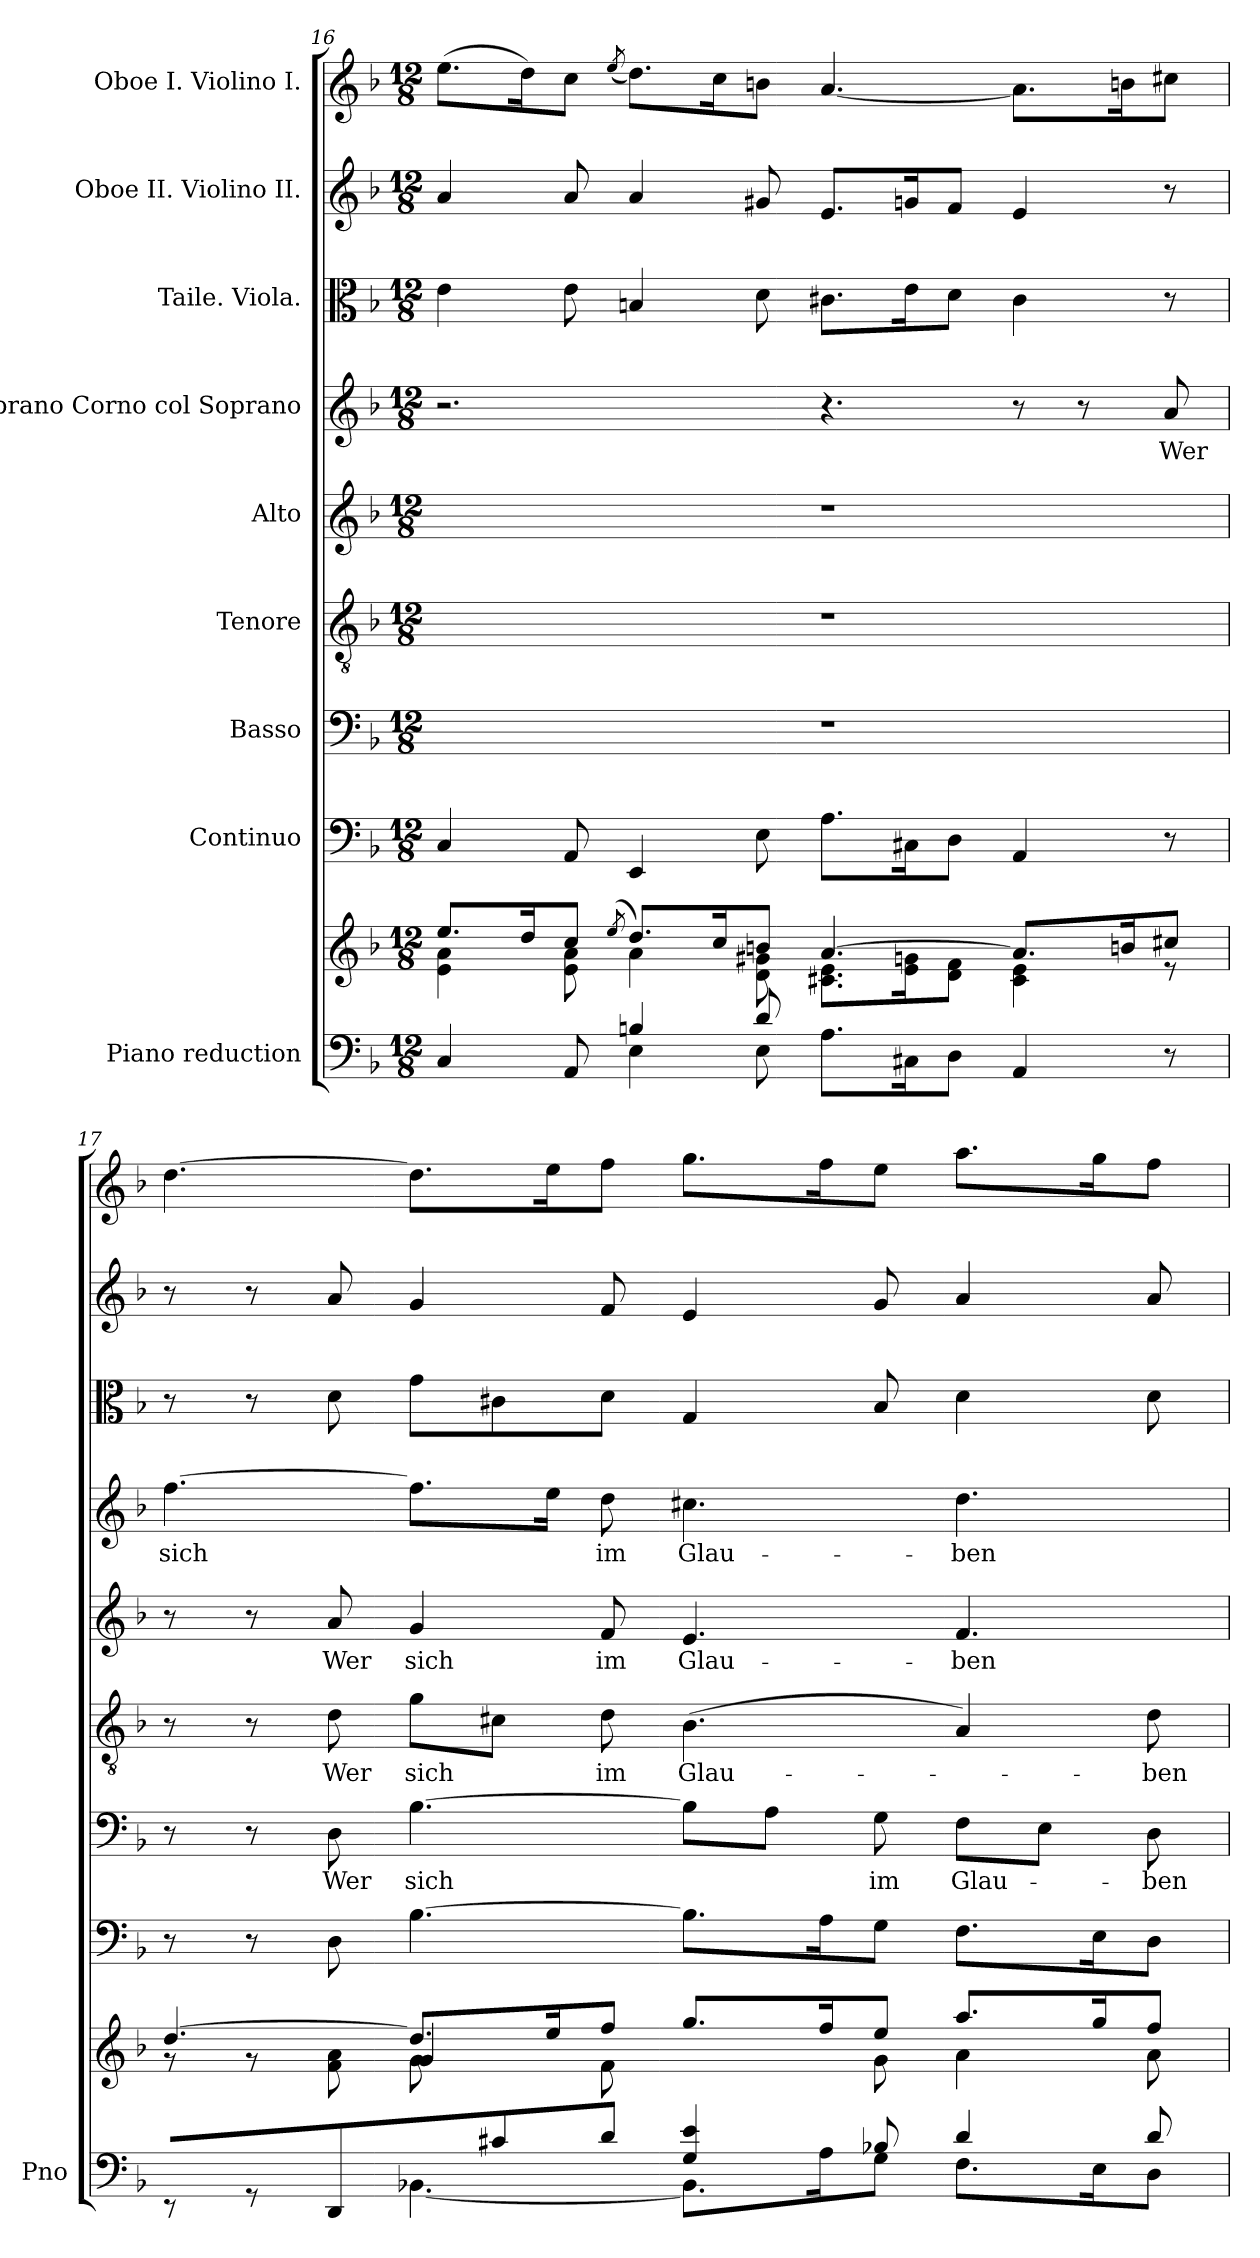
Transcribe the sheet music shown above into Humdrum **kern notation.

**kern	**kern	**kern	**kern	**text	**kern	**text	**kern	**text	**kern	**text	**kern	**kern	**kern
*part9	*part9	*part8	*part7	*part7	*part6	*part6	*part5	*part5	*part4	*part4	*part3	*part2	*part1
*staff10	*staff9	*staff8	*staff7	*staff7	*staff6	*staff6	*staff5	*staff5	*staff4	*staff4	*staff3	*staff2	*staff1
*I"Piano reduction	*	*I"Continuo	*I"Basso	*	*I"Tenore	*	*I"Alto	*	*I"Soprano Corno col Soprano	*	*I"Taile. Viola.	*I"Oboe II. Violino II.	*I"Oboe I. Violino I.
*I'Pno	*	*	*	*	*	*	*	*	*	*	*	*	*
*clefF4	*clefG2	*clefF4	*clefF4	*	*clefGv2	*	*clefG2	*	*clefG2	*	*clefC3	*clefG2	*clefG2
*k[b-]	*k[b-]	*k[b-]	*k[b-]	*	*k[b-]	*	*k[b-]	*	*k[b-]	*	*k[b-]	*k[b-]	*k[b-]
*M12/8	*M12/8	*M12/8	*M12/8	*	*M12/8	*	*M12/8	*	*M12/8	*	*M12/8	*M12/8	*M12/8
=16	=16	=16	=16	=16	=16	=16	=16	=16	=16	=16	=16	=16	=16
*^	*^	*	*	*	*	*	*	*	*	*	*	*	*
4C/	4.ryy	8.ee/L	4e\ 4a\	4C/	1.r	.	1.r	.	1.r	.	2.r	.	4e\	4a/	(>8.ee\L
.	.	16dd/K	.	.	.	.	.	.	.	.	.	.	.	.	16dd\K)
8AA/	.	8cc/J	8e\ 8a\	8AA/	.	.	.	.	.	.	.	.	8e\	8a/	8cc\J
.	.	(<8qee/	.	.	.	.	.	.	.	.	.	.	.	.	(<8qee/
4Bn/	4E\	8.dd/L)	4a\	4EE/	.	.	.	.	.	.	.	.	4Bn/	4a/	8.dd\L)
.	.	16cc/K	.	.	.	.	.	.	.	.	.	.	.	.	16cc\K
8d/	8E\	8bn/J	8d\ 8g#X\	8E\	.	.	.	.	.	.	.	.	8d\	8g#X/	8bn\J
8.A\L	4ryy	[4.a/	8.c#X\ 8.e\L	8.A\L	.	.	.	.	.	.	4.r	.	8.c#X\L	8.e/L	[4.a/
16C#X\K	.	.	16e\ 16gn\K	16C#X\K	.	.	.	.	.	.	.	.	16e\K	16gn/K	.
8D\J	4ryy	.	8d\ 8f\J	8D\J	.	.	.	.	.	.	.	.	8d\J	8f/J	.
4AA/	.	8.a/L]	4c#\ 4e\	4AA/	.	.	.	.	.	.	8r	.	4c#\	4e/	8.a\L]
.	8ryy	.	.	.	.	.	.	.	.	.	8r	.	.	.	.
.	.	16bn/K	.	.	.	.	.	.	.	.	.	.	.	.	16bn\K
!	!	!	!	!	!	!	!	!	!	!	!	!LO:LY:b	!	!	!
8r	8ryy	8cc#X/J	8re	8r	.	.	.	.	.	.	8a/	Wer	8r	8r	8cc#X\J
!!LO:PB:g=z
=17	=17	=17	=17	=17	=17	=17	=17	=17	=17	=17	=17	=17	=17	=17	=17
*	*	*	*^	*	*	*	*	*	*	*	*	*	*	*	*
!	!	!	!	!	!	!	!	!	!	!	!	!	!LO:LY:b	!	!	!
8r	8ryy	[4.dd/	8r	4.ryy	8r	8r	.	8r	.	8r	.	[4.ff\	sich	8r	8r	[4.dd\
8r	8ryy	.	8r	.	8r	8r	.	8r	.	8r	.	.	.	8r	8r	.
!	!	!	!	!	!	!	!LO:LY:b	!	!LO:LY:b	!	!LO:LY:b	!	!	!	!	!
8DD/	8ryy	.	8f\ 8a\	.	8D\	8D\	Wer	8d\	Wer	8a/	Wer	.	.	8d\	8a/	.
!	!	!	!	!	!	!	!LO:LY:b	!	!LO:LY:b	!	!LO:LY:b	!	!	!	!	!
8ryy	[4.BB-X\	8.dd/L]	4g/	8g\L	[4.B-\	[4.B-\	sich	8g\L	sich	4g/	sich	8.ff\L]	.	8g\L	4g/	8.dd\L]
8c#X/	.	.	.	1ryy	.	.	.	8c#X\J	.	.	.	.	.	8c#X\	.	.
.	.	16ee/K	.	.	.	.	.	.	.	.	.	16ee\Jk	.	.	.	16ee\K
!	!	!	!	!	!	!	!	!	!LO:LY:b	!	!LO:LY:b	!	!LO:LY:b	!	!	!
8d/J	.	8ff/J	8f\	.	.	.	.	8d\	im	8f/	im	8dd\	im	8d\J	8f/	8ff\J
!	!	!	!	!	!	!	!	!	!LO:LY:b	!	!LO:LY:b	!	!LO:LY:b	!	!	!
4G/ 4e/	8.BB-\L]	8.gg/L	4ryy	.	8.B-\L]	8B-\L]	.	(>4.B-\	Glau-	4.e/	Glau-	4.cc#X\	Glau-	4G/	4e/	8.gg\L
.	.	.	.	.	.	8A\J	.	.	.	.	.	.	.	.	.	.
.	16A\K	16ff/K	.	.	16A\K	.	.	.	.	.	.	.	.	.	.	16ff\K
!	!	!	!	!	!	!	!LO:LY:b	!	!	!	!	!	!	!	!	!
8B-X/	8G\J	8ee/J	8g\	.	8G\J	8G\	im	.	.	.	.	.	.	8B-/	8g/	8ee\J
!	!	!	!	!	!	!	!LO:LY:b	!	!	!	!LO:LY:b	!	!LO:LY:b	!	!	!
4d/	8.F\L	8.aa/L	4a\	.	8.F\L	8F\L	Glau-	4A/)	.	4.f/	-ben	4.dd\	-ben	4d\	4a/	8.aa\L
.	.	.	.	.	.	8E\J	.	.	.	.	.	.	.	.	.	.
.	16E\K	16gg/K	.	.	16E\K	.	.	.	.	.	.	.	.	.	.	16gg\K
!	!	!	!	!	!	!	!LO:LY:b	!	!LO:LY:b	!	!	!	!	!	!	!
8d/	8D\J	8ff/J	8a\	.	8D\J	8D\	-ben	8d\	-ben	.	.	.	.	8d\	8a/	8ff\J
*v	*v	*	*	*	*	*	*	*	*	*	*	*	*	*	*	*
*	*v	*v	*v	*	*	*	*	*	*	*	*	*	*	*	*
=	=	=	=	=	=	=	=	=	=	=	=	=	=
*-	*-	*-	*-	*-	*-	*-	*-	*-	*-	*-	*-	*-	*-
